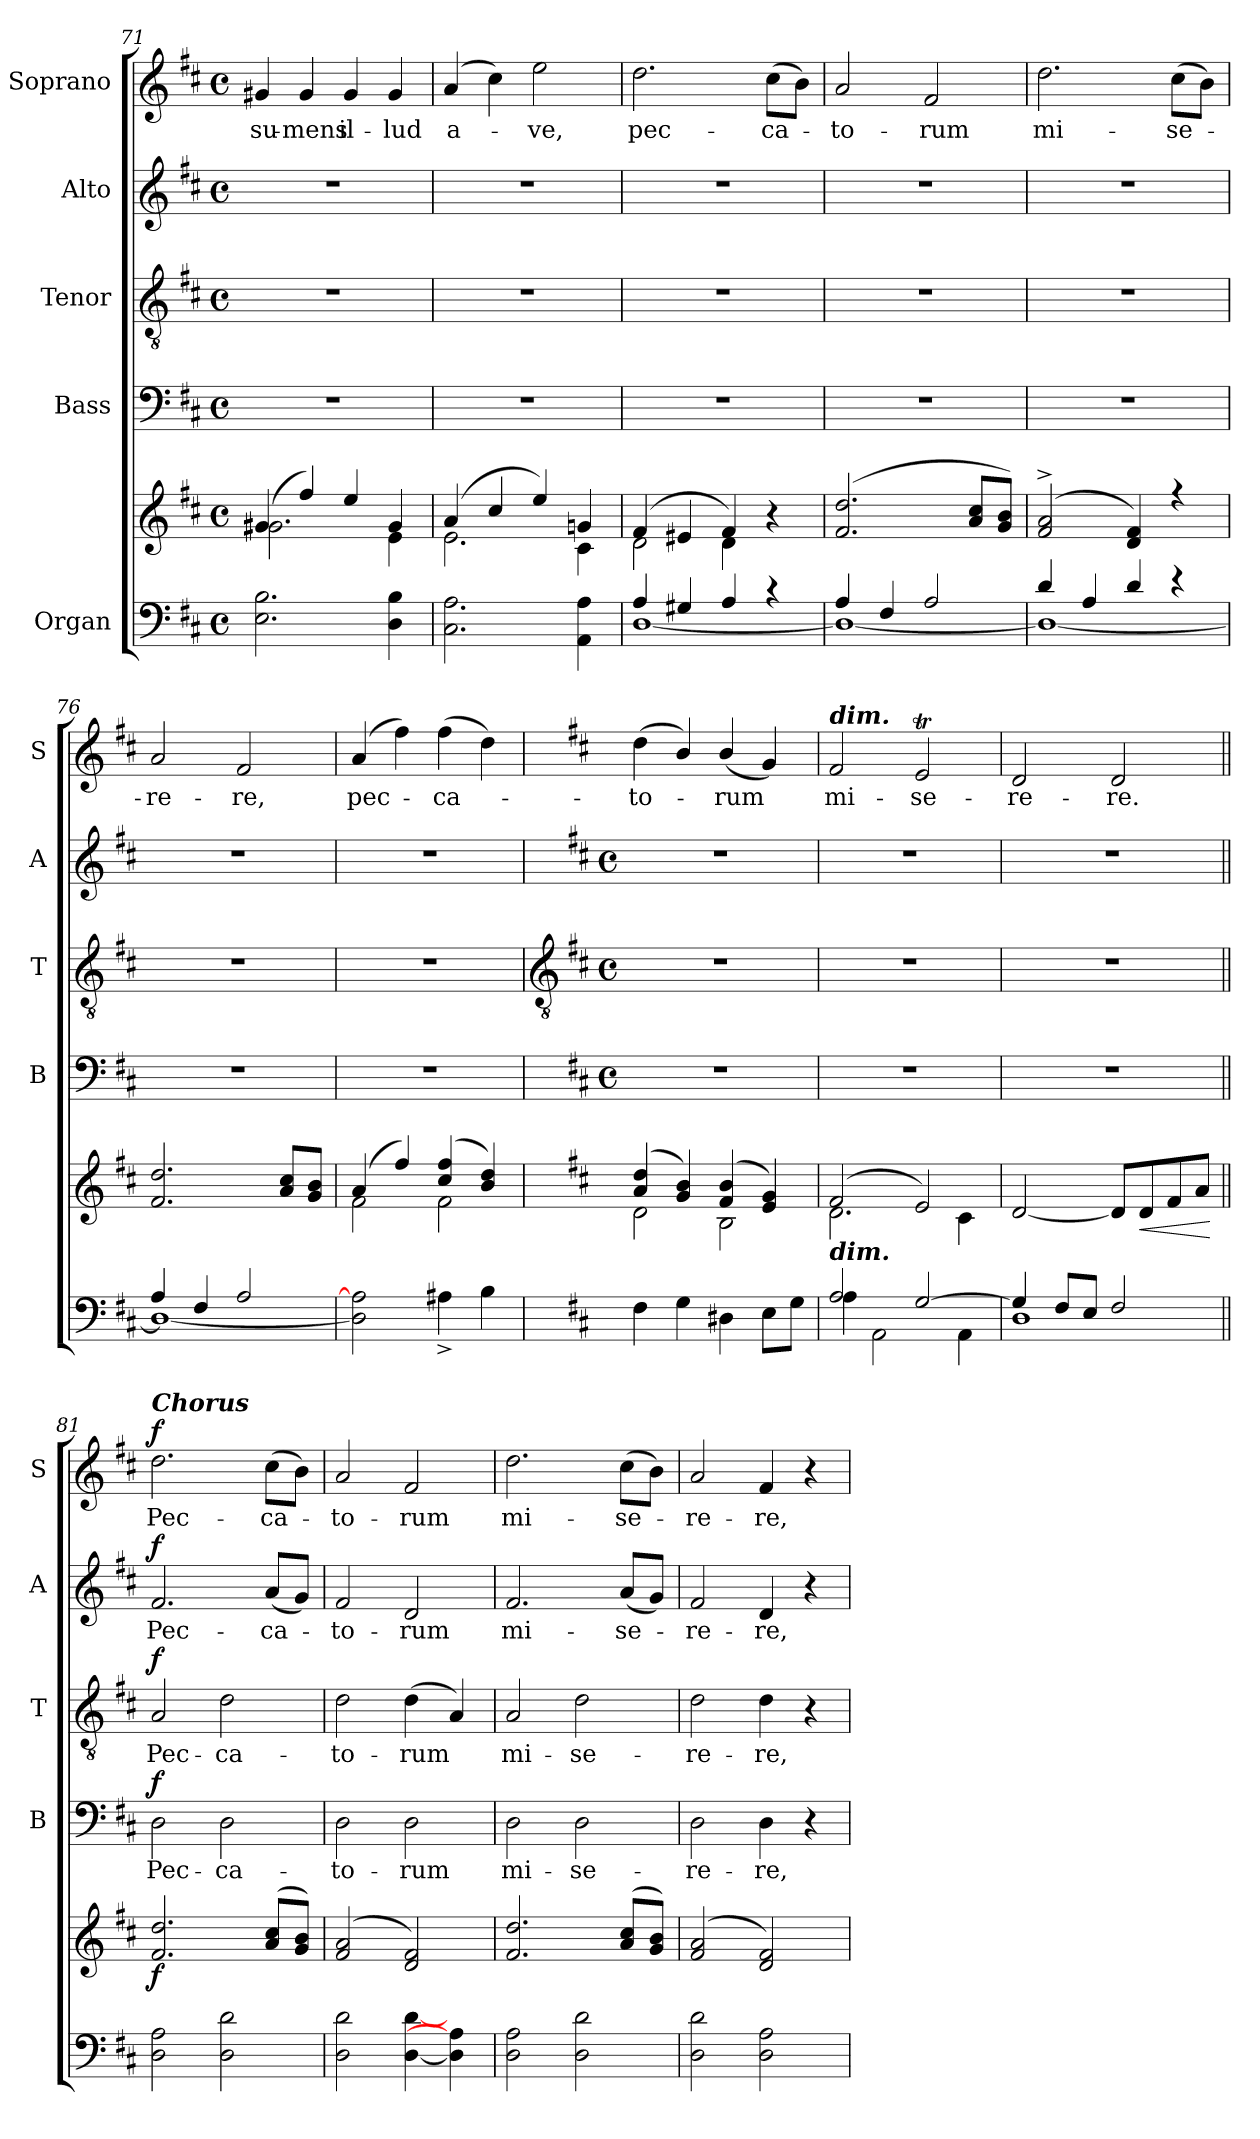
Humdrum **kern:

**kern	**kern	**dynam	**kern	**text	**dynam	**kern	**text	**dynam	**kern	**text	**dynam	**kern	**text	**dynam
*part5	*part5	*part5	*part4	*part4	*part4	*part3	*part3	*part3	*part2	*part2	*part2	*part1	*part1	*part1
*staff6	*staff5	*staff5/6	*staff4	*staff4	*staff4	*staff3	*staff3	*staff3	*staff2	*staff2	*staff2	*staff1	*staff1	*staff1
*I"Organ	*	*	*I"Bass	*	*	*I"Tenor	*	*	*I"Alto	*	*	*I"Soprano	*	*
*	*	*	*I'B	*	*	*I'T	*	*	*I'A	*	*	*I'S	*	*
*clefF4	*clefG2	*	*clefF4	*	*	*clefGv2	*	*	*clefG2	*	*	*clefG2	*	*
*k[f#c#]	*k[f#c#]	*	*k[f#c#]	*	*	*k[f#c#]	*	*	*k[f#c#]	*	*	*k[f#c#]	*	*
*D:	*D:	*	*D:	*	*	*D:	*	*	*D:	*	*	*D:	*	*
*M4/4	*M4/4	*	*M4/4	*	*	*M4/4	*	*	*M4/4	*	*	*M4/4	*	*
*met(c)	*met(c)	*	*met(c)	*	*	*met(c)	*	*	*met(c)	*	*	*met(c)	*	*
=71	=71	=71	=71	=71	=71	=71	=71	=71	=71	=71	=71	=71	=71	=71
*^	*^	*	*	*	*	*	*	*	*	*	*	*	*	*
!	!	!	!	!	!	!	!	!	!	!	!	!	!	!	!LO:LY:b	!
1ryy	2.E 2.B	(>4g#X/	2.g#\	.	1r	.	.	1r	.	.	1r	.	.	4g#X	su-	.
!	!	!	!	!	!	!	!	!	!	!	!	!	!	!	!LO:LY:b	!
.	.	4ff#/)	.	.	.	.	.	.	.	.	.	.	.	4g#	-mens	.
!	!	!	!	!	!	!	!	!	!	!	!	!	!	!	!LO:LY:b	!
.	.	4ee/	.	.	.	.	.	.	.	.	.	.	.	4g#	il-	.
!	!	!	!	!	!	!	!	!	!	!	!	!	!	!	!LO:LY:b	!
.	4D 4B	4g#/	4e\	.	.	.	.	.	.	.	.	.	.	4g#	-lud	.
=72	=72	=72	=72	=72	=72	=72	=72	=72	=72	=72	=72	=72	=72	=72	=72	=72
!	!	!	!	!	!	!	!	!	!	!	!	!	!	!	!LO:LY:b	!
1ryy	2.C# 2.A	(>4a/	2.e\	.	1r	.	.	1r	.	.	1r	.	.	(<4a	a-	.
.	.	4cc#/	.	.	.	.	.	.	.	.	.	.	.	4cc#)	.	.
!	!	!	!	!	!	!	!	!	!	!	!	!	!	!	!LO:LY:b	!
.	.	4ee/)	.	.	.	.	.	.	.	.	.	.	.	2ee	ve,	.
.	4AA 4A	4gn/	4c#\	.	.	.	.	.	.	.	.	.	.	.	.	.
=73	=73	=73	=73	=73	=73	=73	=73	=73	=73	=73	=73	=73	=73	=73	=73	=73
!	!	!	!	!	!	!	!	!	!	!	!	!	!	!	!LO:LY:b	!
4A/	[1D/	(>4f#/	2d\	.	1r	.	.	1r	.	.	1r	.	.	2.dd	pec-	.
4G#X/	.	4e#X/	.	.	.	.	.	.	.	.	.	.	.	.	.	.
4A/	.	4f#/)	4d\	.	.	.	.	.	.	.	.	.	.	.	.	.
!	!	!	!	!	!	!	!	!	!	!	!	!	!	!	!LO:LY:b	!
4r	.	4r	4ryy	.	.	.	.	.	.	.	.	.	.	(>8cc#L	-ca-	.
.	.	.	.	.	.	.	.	.	.	.	.	.	.	8bJ)	.	.
=74	=74	=74	=74	=74	=74	=74	=74	=74	=74	=74	=74	=74	=74	=74	=74	=74
!	!	!	!	!	!	!	!	!	!	!	!	!	!	!	!LO:LY:b	!
4A/	1D/_	(>2.f#/ 2.dd/	1ryy	.	1r	.	.	1r	.	.	1r	.	.	2a	to-	.
4F#/	.	.	.	.	.	.	.	.	.	.	.	.	.	.	.	.
!	!	!	!	!	!	!	!	!	!	!	!	!	!	!	!LO:LY:b	!
2A/	.	.	.	.	.	.	.	.	.	.	.	.	.	2f#	-rum	.
.	.	8a/ 8cc#/L	.	.	.	.	.	.	.	.	.	.	.	.	.	.
.	.	8g/ 8b/J)	.	.	.	.	.	.	.	.	.	.	.	.	.	.
=75	=75	=75	=75	=75	=75	=75	=75	=75	=75	=75	=75	=75	=75	=75	=75	=75
!	!	!	!	!	!	!	!	!	!	!	!	!	!	!	!LO:LY:b	!
4d/	1D/_	(>2f#/^ 2a/^	1ryy	.	1r	.	.	1r	.	.	1r	.	.	2.dd	mi-	.
4A/	.	.	.	.	.	.	.	.	.	.	.	.	.	.	.	.
4d/	.	4d/ 4f#/)	.	.	.	.	.	.	.	.	.	.	.	.	.	.
!	!	!	!	!	!	!	!	!	!	!	!	!	!	!	!LO:LY:b	!
4r	.	4r	.	.	.	.	.	.	.	.	.	.	.	(>8cc#L	-se-	.
.	.	.	.	.	.	.	.	.	.	.	.	.	.	8bJ)	.	.
=76	=76	=76	=76	=76	=76	=76	=76	=76	=76	=76	=76	=76	=76	=76	=76	=76
!	!	!	!	!	!	!	!	!	!	!	!	!	!	!	!LO:LY:b	!
4A/	1D/_	2.f#/ 2.dd/	1ryy	.	1r	.	.	1r	.	.	1r	.	.	2a	re-	.
4F#/	.	.	.	.	.	.	.	.	.	.	.	.	.	.	.	.
!	!	!	!	!	!	!	!	!	!	!	!	!	!	!	!LO:LY:b	!
2A/	.	.	.	.	.	.	.	.	.	.	.	.	.	2f#	-re,	.
.	.	8a/ 8cc#/L	.	.	.	.	.	.	.	.	.	.	.	.	.	.
.	.	8g/ 8b/J	.	.	.	.	.	.	.	.	.	.	.	.	.	.
=77	=77	=77	=77	=77	=77	=77	=77	=77	=77	=77	=77	=77	=77	=77	=77	=77
!	!	!	!	!	!	!	!	!	!	!	!	!	!	!	!LO:LY:b	!
1ryy	2D] 2A]	(4a/	2f#\	.	1r	.	.	1r	.	.	1r	.	.	(4a	pec-	.
.	.	4ff#/)	.	.	.	.	.	.	.	.	.	.	.	4ff#)	.	.
!	!	!	!	!	!	!	!	!	!	!	!	!	!	!	!LO:LY:b	!
.	4A#X^	(>4cc#/ 4ff#/	2f#\	.	.	.	.	.	.	.	.	.	.	(>4ff#	ca-	.
.	4B	4b/ 4dd/)	.	.	.	.	.	.	.	.	.	.	.	4dd)	.	.
!!LO:LB:g=z
=78	=78	=78	=78	=78	=78	=78	=78	=78	=78	=78	=78	=78	=78	=78	=78	=78
*	*	*	*	*	*	*	*	*clefGv2	*	*	*	*	*	*	*	*
*	*	*	*	*	*k[f#c#]	*	*	*k[f#c#]	*	*	*k[f#c#]	*	*	*	*	*
*	*	*	*	*	*D:	*	*	*D:	*	*	*D:	*	*	*	*	*
*	*	*	*	*	*M4/4	*	*	*M4/4	*	*	*M4/4	*	*	*	*	*
*	*	*	*	*	*met(c)	*	*	*met(c)	*	*	*met(c)	*	*	*	*	*
!	!	!	!	!	!	!	!	!	!	!	!	!	!	!	!LO:LY:b	!
1ryy	4F#	(>4a/ 4dd/	2d\	.	1r	.	.	1r	.	.	1r	.	.	(<4dd	to-	.
.	4G	4g/ 4b/)	.	.	.	.	.	.	.	.	.	.	.	4b/)	.	.
!	!	!	!	!	!	!	!	!	!	!	!	!	!	!	!LO:LY:b	!
.	4D#X	(>4f#/ 4b/	2B\	.	.	.	.	.	.	.	.	.	.	(<4b/	rum	.
.	8EL	4e/ 4g/)	.	.	.	.	.	.	.	.	.	.	.	4g)	.	.
.	8GJ	.	.	.	.	.	.	.	.	.	.	.	.	.	.	.
=79	=79	=79	=79	=79	=79	=79	=79	=79	=79	=79	=79	=79	=79	=79	=79	=79
!	!	!	!	!	!	!	!	!	!	!	!	!	!	!LO:TX:a:Bi:t=dim.	!	!
!	!	!LO:TX:b:Bi:t=dim.	!	!	!	!	!	!	!	!	!	!	!	!	!	!
!	!	!	!	!	!	!	!	!	!	!	!	!	!	!	!LO:LY:b	!
2A/	4A	(>2f#/	2.d\	.	1r	.	.	1r	.	.	1r	.	.	2f#	mi-	.
.	2AA\	.	.	.	.	.	.	.	.	.	.	.	.	.	.	.
!	!	!	!	!	!	!	!	!	!	!	!	!	!	!	!LO:LY:b	!
[2G/	.	2e/)	.	.	.	.	.	.	.	.	.	.	.	2eT	-se-	.
.	4AA\	.	4c#\	.	.	.	.	.	.	.	.	.	.	.	.	.
=80	=80	=80	=80	=80	=80	=80	=80	=80	=80	=80	=80	=80	=80	=80	=80	=80
!	!	!	!	!	!	!	!	!	!	!	!	!	!	!	!LO:LY:b	!
4G/]	1D	[2d/	1ryy	.	1r	.	.	1r	.	.	1r	.	.	2d	-re-	.
8F#/L	.	.	.	.	.	.	.	.	.	.	.	.	.	.	.	.
8E/J	.	.	.	.	.	.	.	.	.	.	.	.	.	.	.	.
!	!	!	!	!	!	!	!	!	!	!	!	!	!	!	!LO:LY:b	!
2F#/	.	8d/L]	.	.	.	.	.	.	.	.	.	.	.	2d	-re.	.
!	!	!	!	!LO:HP:b	!	!	!	!	!	!	!	!	!	!	!	!
.	.	8d/	.	<	.	.	.	.	.	.	.	.	.	.	.	.
.	.	8f#/	.	.	.	.	.	.	.	.	.	.	.	.	.	.
.	.	8a/J	.	.	.	.	.	.	.	.	.	.	.	.	.	.
*v	*v	*	*	*	*	*	*	*	*	*	*	*	*	*	*	*
*	*v	*v	*	*	*	*	*	*	*	*	*	*	*	*	*
.	.	[	.	.	.	.	.	.	.	.	.	.	.	.
=81||	=81||	=81||	=81||	=81||	=81||	=81||	=81||	=81||	=81||	=81||	=81||	=81||	=81||	=81||
*^	*^	*	*	*	*	*	*	*	*	*	*	*	*	*
!	!	!	!	!	!	!	!	!	!	!	!	!	!	!LO:TX:a:Bi:t=Chorus	!	!
!	!	!	!	!LO:DY:b	!	!LO:LY:b	!LO:DY:b	!	!LO:LY:b	!LO:DY:b	!	!LO:LY:b	!LO:DY:b	!	!LO:LY:b	!LO:DY:b
1ryy	2D 2A	2.f#/ 2.dd/	1ryy	f	2D	Pec-	f	2A	Pec-	f	2.f#	Pec-	f	2.dd	Pec-	f
!	!	!	!	!	!	!LO:LY:b	!	!	!LO:LY:b	!	!	!	!	!	!	!
.	2D 2d	.	.	.	2D	-ca-	.	2d	-ca-	.	.	.	.	.	.	.
!	!	!	!	!	!	!	!	!	!	!	!	!LO:LY:b	!	!	!LO:LY:b	!
.	.	(>8a/ 8cc#/L	.	.	.	.	.	.	.	.	(<8aL	-ca-	.	(>8cc#L	-ca-	.
.	.	8g/ 8b/J)	.	.	.	.	.	.	.	.	8gJ)	.	.	8bJ)	.	.
=82	=82	=82	=82	=82	=82	=82	=82	=82	=82	=82	=82	=82	=82	=82	=82	=82
!	!	!	!	!	!	!LO:LY:b	!	!	!LO:LY:b	!	!	!LO:LY:b	!	!	!LO:LY:b	!
1ryy	2D 2d	(>2f#/ 2a/	1ryy	.	2D	-to-	.	2d	-to-	.	2f#	to-	.	2a	to-	.
!	!	!	!	!	!	!LO:LY:b	!	!	!LO:LY:b	!	!	!LO:LY:b	!	!	!LO:LY:b	!
.	[4D [4d	2d/ 2f#/)	.	.	2D	-rum	.	(<4d	-rum	.	2d	-rum	.	2f#	-rum	.
.	4D] 4A]	.	.	.	.	.	.	4A)	.	.	.	.	.	.	.	.
=83	=83	=83	=83	=83	=83	=83	=83	=83	=83	=83	=83	=83	=83	=83	=83	=83
!	!	!	!	!	!	!LO:LY:b	!	!	!LO:LY:b	!	!	!LO:LY:b	!	!	!LO:LY:b	!
1ryy	2D 2A	2.f#/ 2.dd/	1ryy	.	2D	mi-	.	2A	mi-	.	2.f#	mi-	.	2.dd	mi-	.
!	!	!	!	!	!	!LO:LY:b	!	!	!LO:LY:b	!	!	!	!	!	!	!
.	2D 2d	.	.	.	2D	-se-	.	2d	-se-	.	.	.	.	.	.	.
!	!	!	!	!	!	!	!	!	!	!	!	!LO:LY:b	!	!	!LO:LY:b	!
.	.	(>8a/ 8cc#/L	.	.	.	.	.	.	.	.	(<8aL	-se-	.	(>8cc#L	-se-	.
.	.	8g/ 8b/J)	.	.	.	.	.	.	.	.	8gJ)	.	.	8bJ)	.	.
=84	=84	=84	=84	=84	=84	=84	=84	=84	=84	=84	=84	=84	=84	=84	=84	=84
!	!	!	!	!	!	!LO:LY:b	!	!	!LO:LY:b	!	!	!LO:LY:b	!	!	!LO:LY:b	!
1ryy	2D 2d	(>2f#/ 2a/	1ryy	.	2D	-re-	.	2d	-re-	.	2f#	re-	.	2a	re-	.
!	!	!	!	!	!	!LO:LY:b	!	!	!LO:LY:b	!	!	!LO:LY:b	!	!	!LO:LY:b	!
.	2D 2A	2d/ 2f#/)	.	.	4D	-re,	.	4d	-re,	.	4d	-re,	.	4f#	-re,	.
.	.	.	.	.	4r	.	.	4r	.	.	4r	.	.	4r	.	.
*v	*v	*	*	*	*	*	*	*	*	*	*	*	*	*	*	*
*	*v	*v	*	*	*	*	*	*	*	*	*	*	*	*	*
=	=	=	=	=	=	=	=	=	=	=	=	=	=	=
*-	*-	*-	*-	*-	*-	*-	*-	*-	*-	*-	*-	*-	*-	*-
